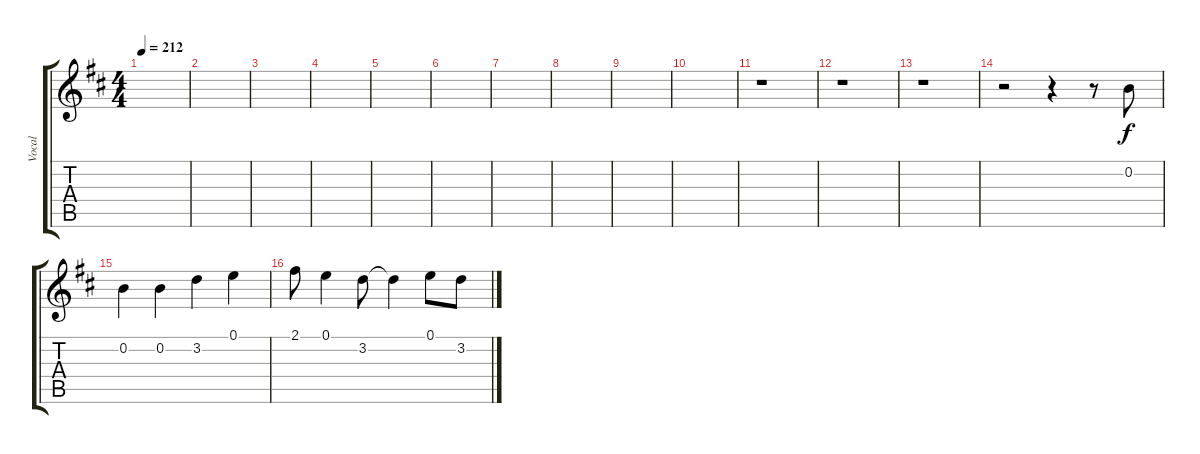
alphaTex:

\track ("Vocal" "Vocal") {instrument electricguitarjazz}
\staff {score tabs}
\tuning (E4 B3 G3 D3 A2 E2) {hide}
\ts (4 4)
\tempo 212
\clef g2
\ks d
|
|
|
|
|
|
|
|
|
|
r.1 |
r.1 |
r.1 |
r.2 r.4 r.8 0.2.8 |
0.2.4 0.2.4 3.2.4 0.1.4 |
2.1.8 0.1.4 3.2.8 3.2{t}.4 0.1.8 3.2.8
